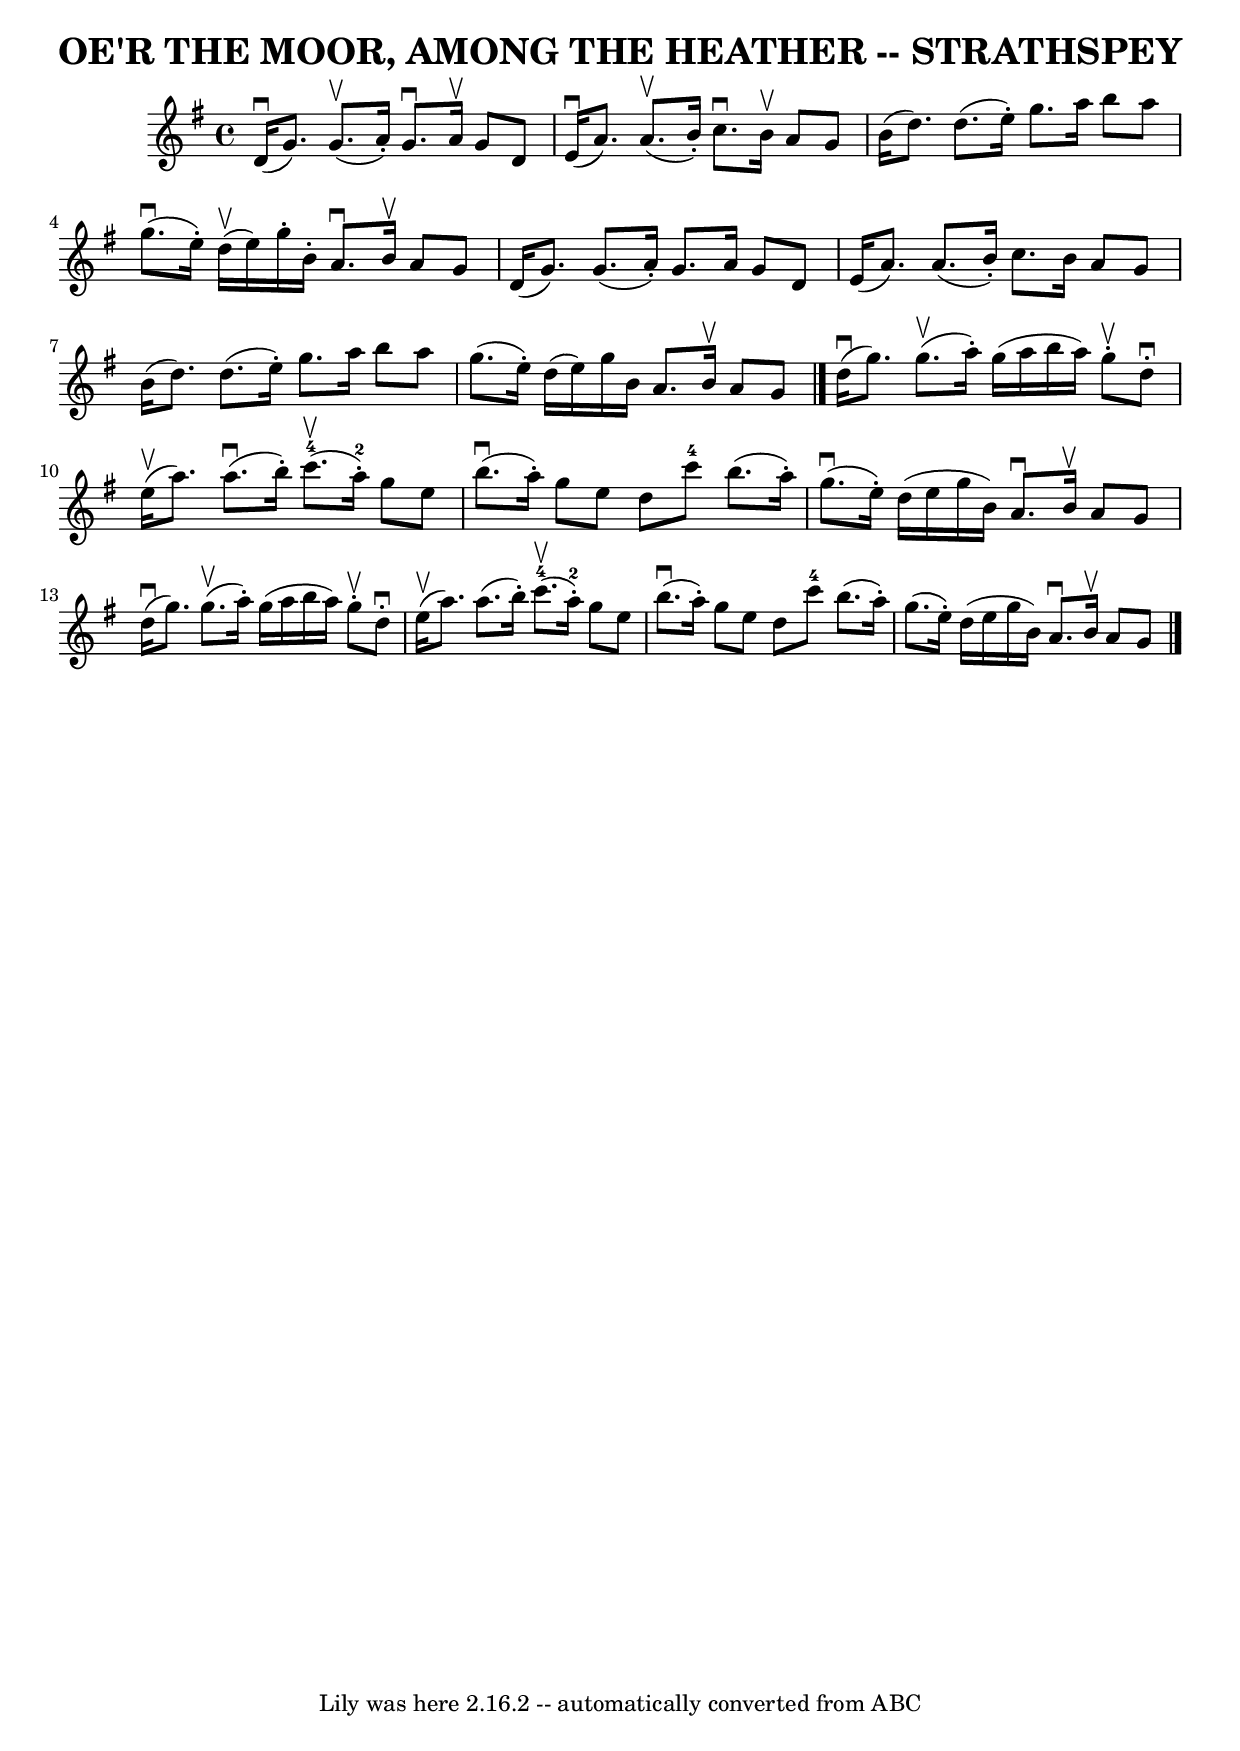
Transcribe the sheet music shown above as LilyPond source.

\version "2.16.2"
\include "Mammoth.ily"
\header {
  %% book = "Ryan's Mammoth Collection of Fiddle Tunes"
  crossRefNumber = "1"
  footnotes = ""
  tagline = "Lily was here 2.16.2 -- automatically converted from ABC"
  title = "OE'R THE MOOR, AMONG THE HEATHER -- STRATHSPEY"

}
voicedefault =  {


  \override Staff.TimeSignature #'style = #'C
  \time 4/4 
  \key g \major
  d'16 (^\downbow g'8.) g'8. (^\upbow   
  a'16 -.) g'8.^\downbow a'16^\upbow g'8 d'8    |
  e'16 
  (^\downbow a'8.) a'8. (^\upbow b'16 -.) c''8.^\downbow b'16^\upbow a'8 g'8    |
  b'16 (d''8.) d''8. (e''16 -.) 
  g''8. a''16 b''8 a''8    |
  g''8. (^\downbow e''16 -.) 
  d''16 (^\upbow e''16) g''16 -. b'16 -. a'8.^\downbow b'16^\upbow a'8 g'8    |
  d'16 (g'8.) g'8. (a'16 -.)   
  g'8. a'16 g'8 d'8    |
  e'16 (a'8.) a'8. (b'16 -. -) c''8. b'16 a'8 g'8    |
  b'16 (d''8.) d''8. (
  e''16 -.) g''8. a''16 b''8 a''8    |
  g''8. (e''16 -. -) d''16 (e''16) g''16 b'16 a'8. b'16^\upbow a'8 g'8   
  \bar "|." d''16 (^\downbow g''8.) g''8. (^\upbow a''16 -.)  
  g''16 (a''16 b''16 a''16) g''8^\upbow-. d''8^\downbow-.   
  |
  e''16 (^\upbow a''8.) a''8. (^\downbow b''16 -.)      
  c'''8.-4(^\upbow a''16-2-.) g''8 e''8    |
  b''8. 
  (^\downbow a''16 -.) g''8 e''8 d''8 c'''8-4 b''8. (a''16 -.)   |
  g''8. (^\downbow e''16 -.) d''16 (e''16 g''16  
  b'16) a'8.^\downbow b'16^\upbow a'8 g'8    |
  d''16 
  (^\downbow g''8.) g''8. (^\upbow a''16 -.) g''16 (a''16    
  b''16 a''16) g''8^\upbow-. d''8^\downbow-.   |
  e''16 
  (^\upbow a''8.) a''8. (b''16 -.) c'''8.-4(^\upbow a''16 -2-.) g''8 e''8    |
  b''8. (^\downbow a''16 -.)   
  g''8 e''8 d''8 c'''8-4 b''8. (a''16 -.)   |
  g''8. (
  e''16 -.) d''16 (e''16 g''16 b'16) a'8.^\downbow b'16^\upbow a'8 g'8    \bar "|."   

}

\score{
  <<

    \context Staff="default"
    {
      \voicedefault 
      
    }

  >>
  \layout {
    
  }
  \midi {
  }

}
